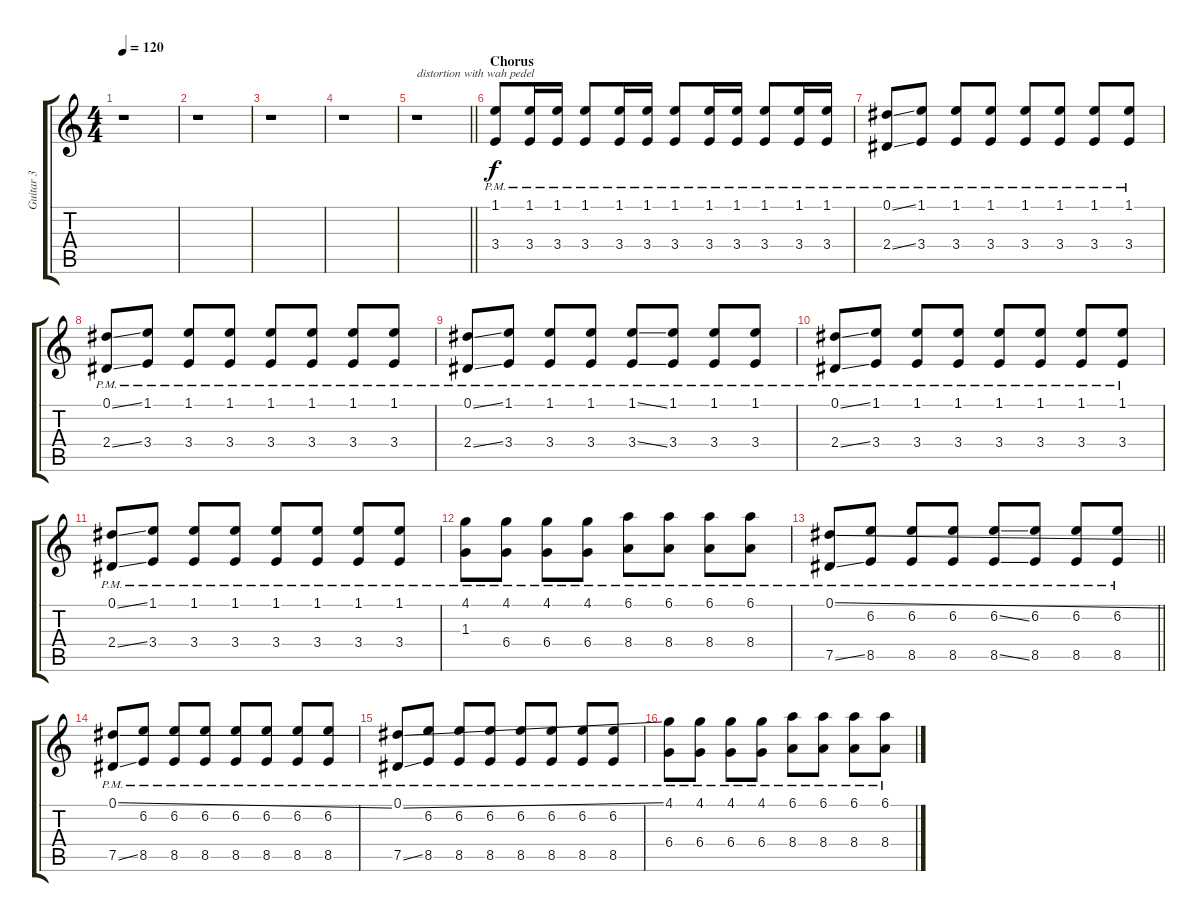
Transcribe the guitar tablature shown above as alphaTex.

\track ("Guitar 3" "Guitar 3") {instrument electricguitarclean}
\staff {score tabs}
\tuning (Eb4 Bb3 Gb3 Db3 Ab2 Eb2) {hide}
\ts (4 4)
\tempo 120
\clef g2
\ks c
r.1{dy mf} |
r.1 |
r.1 |
r.1 |
\barLineRight lightlight
r.1{txt "distortion with wah pedel"} |
\section ("" "Chorus")
(1.1{pm} 3.4{pm}).8{dy f volume 6 instrument distortionguitar} (1.1{pm} 3.4{pm}).16 (1.1{pm} 3.4{pm}).16 (1.1{pm} 3.4{pm}).8 (1.1{pm} 3.4{pm}).16 (1.1{pm} 3.4{pm}).16 (1.1{pm} 3.4{pm}).8 (1.1{pm} 3.4{pm}).16 (1.1{pm} 3.4{pm}).16 (1.1{pm} 3.4{pm}).8 (1.1{pm} 3.4{pm}).16 (1.1{pm} 3.4{pm}).16 |
(0.1{ss pm} 2.4{ss pm}).8 (1.1{pm} 3.4{pm}).8 (1.1{pm} 3.4{pm}).8 (1.1{pm} 3.4{pm}).8 (1.1{pm} 3.4{pm}).8 (1.1{pm} 3.4{pm}).8 (1.1{pm} 3.4{pm}).8 (1.1{pm} 3.4{pm}).8 |
(0.1{ss pm} 2.4{ss pm}).8 (1.1{pm} 3.4{pm}).8 (1.1{pm} 3.4{pm}).8 (1.1{pm} 3.4{pm}).8 (1.1{pm} 3.4{pm}).8 (1.1{pm} 3.4{pm}).8 (1.1{pm} 3.4{pm}).8 (1.1{pm} 3.4{pm}).8 |
(0.1{ss pm} 2.4{ss pm}).8 (1.1{pm} 3.4{pm}).8 (1.1{pm} 3.4{pm}).8 (1.1{pm} 3.4{pm}).8 (1.1{ss pm} 3.4{ss pm}).8 (1.1{pm} 3.4{pm}).8 (1.1{pm} 3.4{pm}).8 (1.1{pm} 3.4{pm}).8 |
(0.1{ss pm} 2.4{ss pm}).8 (1.1{pm} 3.4{pm}).8 (1.1{pm} 3.4{pm}).8 (1.1{pm} 3.4{pm}).8 (1.1{pm} 3.4{pm}).8 (1.1{pm} 3.4{pm}).8 (1.1{pm} 3.4{pm}).8 (1.1{pm} 3.4{pm}).8 |
(0.1{ss pm} 2.4{ss pm}).8 (1.1{pm} 3.4{pm}).8 (1.1{pm} 3.4{pm}).8 (1.1{pm} 3.4{pm}).8 (1.1{pm} 3.4{pm}).8 (1.1{pm} 3.4{pm}).8 (1.1{pm} 3.4{pm}).8 (1.1{pm} 3.4{pm}).8 |
(4.1{pm} 1.3{pm}).8 (4.1{pm} 6.4{pm}).8 (4.1{pm} 6.4{pm}).8 (4.1{pm} 6.4{pm}).8 (6.1{pm} 8.4{pm}).8 (6.1{pm} 8.4{pm}).8 (6.1{pm} 8.4{pm}).8 (6.1{pm} 8.4{pm}).8 |
\barLineRight lightlight
(0.1{ss pm} 7.5{ss pm}).8 (6.2{pm} 8.5{pm}).8 (6.2{pm} 8.5{pm}).8 (6.2{pm} 8.5{pm}).8 (6.2{ss pm} 8.5{ss pm}).8 (6.2{pm} 8.5{pm}).8 (6.2{pm} 8.5{pm}).8 (6.2{pm} 8.5{pm}).8 |
(0.1{ss pm} 7.5{ss pm}).8 (6.2{pm} 8.5{pm}).8 (6.2{pm} 8.5{pm}).8 (6.2{pm} 8.5{pm}).8 (6.2{pm} 8.5{pm}).8 (6.2{pm} 8.5{pm}).8 (6.2{pm} 8.5{pm}).8 (6.2{pm} 8.5{pm}).8 |
(0.1{ss pm} 7.5{ss pm}).8 (6.2{pm} 8.5{pm}).8 (6.2{pm} 8.5{pm}).8 (6.2{pm} 8.5{pm}).8 (6.2{pm} 8.5{pm}).8 (6.2{pm} 8.5{pm}).8 (6.2{pm} 8.5{pm}).8 (6.2{pm} 8.5{pm}).8 |
(4.1{pm} 6.4{pm}).8 (4.1{pm} 6.4{pm}).8 (4.1{pm} 6.4{pm}).8 (4.1{pm} 6.4{pm}).8 (6.1{pm} 8.4{pm}).8 (6.1{pm} 8.4{pm}).8 (6.1{pm} 8.4{pm}).8 (6.1{pm} 8.4{pm}).8
